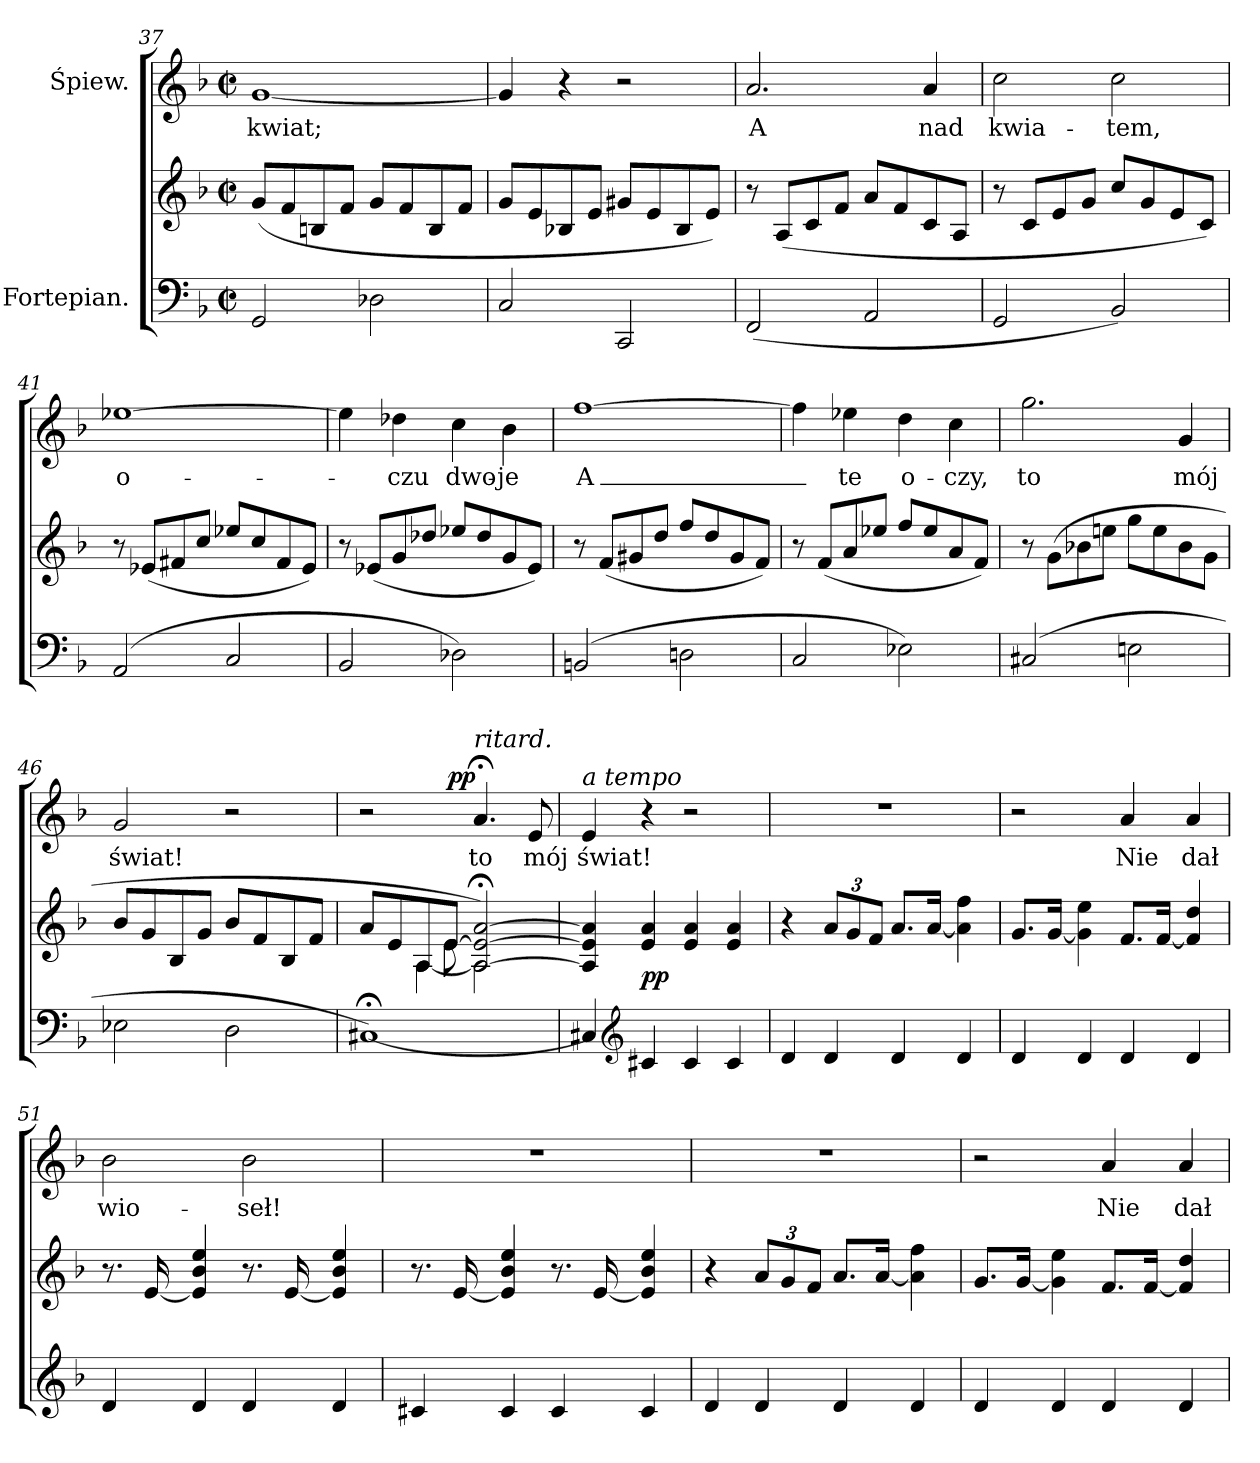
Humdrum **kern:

**kern	**kern	**dynam	**kern	**text	**dynam
*part2	*part2	*part2	*part1	*part1	*part1
*staff3	*staff2	*staff2/3	*staff1	*staff1	*staff1
*I"Fortepian.	*	*	*I"Śpiew.	*	*
*clefF4	*clefG2	*	*clefG2	*	*
*k[b-]	*k[b-]	*	*k[b-]	*	*
*d:	*d:	*	*d:	*	*
*M2/2	*M2/2	*	*M2/2	*	*
*met(c|)	*met(c|)	*	*met(c|)	*	*
=37	=37	=37	=37	=37	=37
2GG/	(8g/L	.	[1g	kwiat;	.
.	8f/	.	.	.	.
.	8Bn/	.	.	.	.
.	8f/J	.	.	.	.
2D-X\	8g/L	.	.	.	.
.	8f/	.	.	.	.
.	8B/	.	.	.	.
.	8f/J	.	.	.	.
=38	=38	=38	=38	=38	=38
2C/	8g/L	.	4g/]	.	.
.	8e/	.	.	.	.
.	8B-X/	.	4r	.	.
.	8e/J	.	.	.	.
2CC/	8g#X/L	.	2r	.	.
.	8e/	.	.	.	.
.	8B-/	.	.	.	.
.	8e/J)	.	.	.	.
=39	=39	=39	=39	=39	=39
(2FF/	8r	.	2.a/	A	.
.	(8A/L	.	.	.	.
.	8c/	.	.	.	.
.	8f/J	.	.	.	.
2AA/	8a/L	.	.	.	.
.	8f/	.	.	.	.
.	8c/	.	4a/	nad	.
.	8A/J	.	.	.	.
=40	=40	=40	=40	=40	=40
2GG/	8r	.	2cc\	kwia-	.
.	8c/L	.	.	.	.
.	8e/	.	.	.	.
.	8g/J	.	.	.	.
2BB-/)	8cc/L	.	2cc\	-tem,	.
.	8g/	.	.	.	.
.	8e/	.	.	.	.
.	8c/J)	.	.	.	.
=41	=41	=41	=41	=41	=41
(2AA/	8r	.	[1ee-X	o-	.
.	(8e-X/L	.	.	.	.
.	8f#X/	.	.	.	.
.	8cc/J	.	.	.	.
2C/	8ee-X/L	.	.	.	.
.	8cc/	.	.	.	.
.	8f#/	.	.	.	.
.	8e-/J)	.	.	.	.
=42	=42	=42	=42	=42	=42
2BB-/	8r	.	4ee-\]	.	.
.	(8e-X/L	.	.	.	.
.	8g/	.	4dd-X\	-czu	.
.	8dd-X/J	.	.	.	.
2D-X\)	8ee-X/L	.	4cc\	dwo-	.
.	8dd-/	.	.	.	.
.	8g/	.	4b-\	-je	.
.	8e-/J)	.	.	.	.
=43	=43	=43	=43	=43	=43
(2BBn/	8r	.	[1ff	A_	.
.	(8f/L	.	.	.	.
.	8g#X/	.	.	.	.
.	8dd/J	.	.	.	.
2Dn\	8ff/L	.	.	.	.
.	8dd/	.	.	.	.
.	8g#/	.	.	.	.
.	8f/J)	.	.	.	.
=44	=44	=44	=44	=44	=44
2C/	8r	.	4ff\]	.	.
.	(8f/L	.	.	.	.
.	8a/	.	4ee-X\	te	.
.	8ee-X/J	.	.	.	.
2E-X\)	8ff/L	.	4dd\	o-	.
.	8ee-/	.	.	.	.
.	8a/	.	4cc\	-czy,	.
.	8f/J)	.	.	.	.
=45	=45	=45	=45	=45	=45
(2C#X/	8r	.	2.gg\	to	.
.	(8g\L	.	.	.	.
.	8b-X\	.	.	.	.
.	8een\J	.	.	.	.
2En\	8gg\L	.	.	.	.
.	8ee\	.	.	.	.
.	8b-\	.	4g/	mój	.
.	8g\J	.	.	.	.
=46	=46	=46	=46	=46	=46
2E-X\	8b-/L	.	2g/	świat!	.
.	8g/	.	.	.	.
.	8B-/	.	.	.	.
.	8g/J	.	.	.	.
2D\	8b-/L	.	2r	.	.
.	8f/	.	.	.	.
.	8B-/	.	.	.	.
.	8f/J	.	.	.	.
=47	=47	=47	=47	=47	=47
*	*^	*	*	*	*
*	*	*^	*	*	*	*
[1C#X;<)	8a/L	4ryy	4ryy	.	2r	.	.
.	8e/	.	.	.	.	.	.
.	8A/	[4A\	8ryy	.	.	.	.
.	[8e/J	.	8e\	.	.	.	.
!	!	!	!	!	!LO:TX:a:i:t=ritard.	!	!
!	!	!	!	!	!	!	!LO:DY:a:rj
.	[2A;</ 2e_;</ [2a;</)	2A\]	2ryy	.	4.a;</	to	pp
.	.	.	.	.	8e/	mój	.
*	*v	*v	*v	*	*	*	*
=48	=48	=48	=48	=48	=48
!	!	!	!LO:TX:a:i:t=a tempo	!	!
4C#X/]	4A]/ 4e]/ 4a]/	.	4e/	świat!	.
*clefG2	*	*	*	*	*
4c#X/	4e/ 4a/	pp	4r	.	.
4c#/	4e/ 4a/	.	2r	.	.
4c#/	4e/ 4a/	.	.	.	.
=49	=49	=49	=49	=49	=49
4d/	4r	.	1r	.	.
4d/	12a/L	.	.	.	.
.	12g/	.	.	.	.
.	12f/J	.	.	.	.
4d/	8.a/L	.	.	.	.
.	[16a/Jk	.	.	.	.
4d/	4a]\ 4ff\	.	.	.	.
=50	=50	=50	=50	=50	=50
4d/	8.g/L	.	2r	.	.
.	[16g/Jk	.	.	.	.
4d/	4g]\ 4ee\	.	.	.	.
4d/	8.f/L	.	4a/	Nie	.
.	[16f/Jk	.	.	.	.
4d/	4f]/ 4dd/	.	4a/	dał	.
=51	=51	=51	=51	=51	=51
4d/	8.r	.	2b-\	wio-	.
.	[16e/	.	.	.	.
4d/	4e]/ 4b-/ 4ee/	.	.	.	.
4d/	8.r	.	2b-\	-seł!	.
.	[16e/	.	.	.	.
4d/	4e]/ 4b-/ 4ee/	.	.	.	.
=52	=52	=52	=52	=52	=52
4c#X/	8.r	.	1r	.	.
.	[16e/	.	.	.	.
4c#/	4e]/ 4b-/ 4ee/	.	.	.	.
4c#/	8.r	.	.	.	.
.	[16e/	.	.	.	.
4c#/	4e]/ 4b-/ 4ee/	.	.	.	.
=53	=53	=53	=53	=53	=53
4d/	4r	.	1r	.	.
4d/	12a/L	.	.	.	.
.	12g/	.	.	.	.
.	12f/J	.	.	.	.
4d/	8.a/L	.	.	.	.
.	[16a/Jk	.	.	.	.
4d/	4a]\ 4ff\	.	.	.	.
=54	=54	=54	=54	=54	=54
4d/	8.g/L	.	2r	.	.
.	[16g/Jk	.	.	.	.
4d/	4g]\ 4ee\	.	.	.	.
4d/	8.f/L	.	4a/	Nie	.
.	[16f/Jk	.	.	.	.
4d/	4f]/ 4dd/	.	4a/	dał	.
=	=	=	=	=	=
*-	*-	*-	*-	*-	*-
